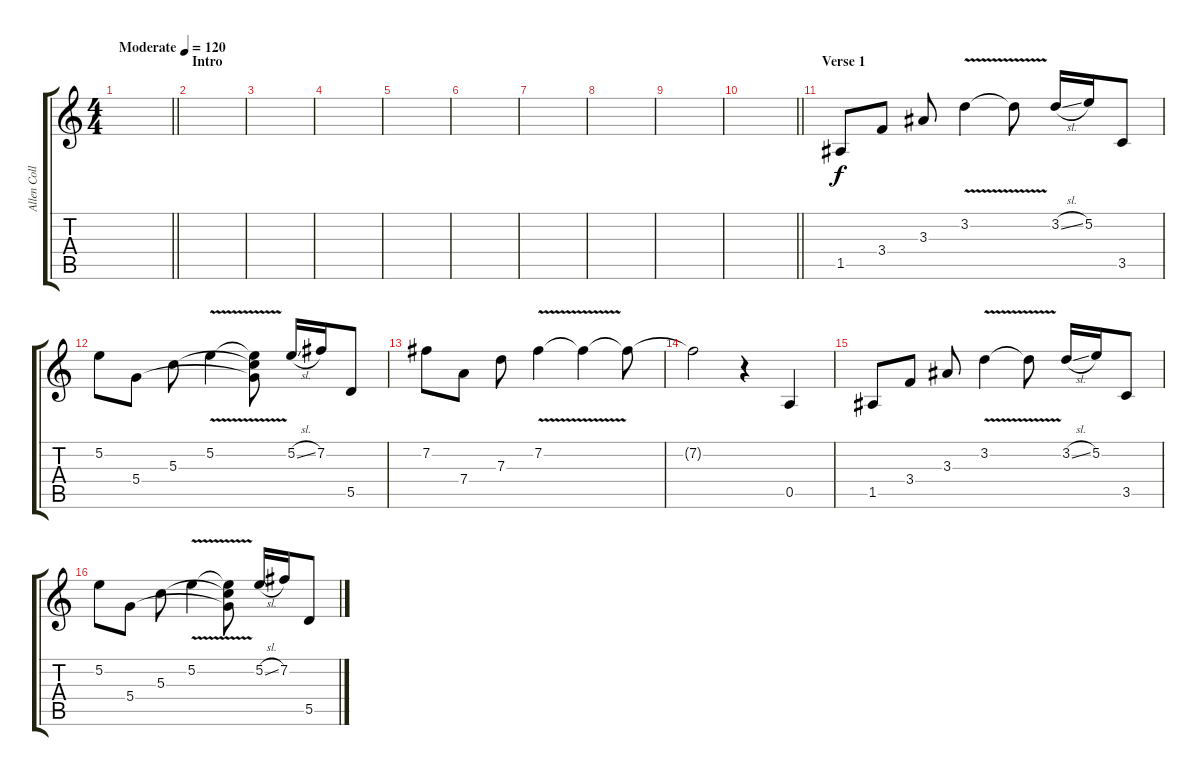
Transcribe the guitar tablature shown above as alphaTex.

\track ("Allen Collins (Rhythm Guitar II)" "Allen Coll") {instrument distortionguitar}
\staff {score tabs}
\tuning (E4 B3 G3 D3 A2 E2) {hide}
\ts (4 4)
\tempo (120 "Moderate")
\clef g2
\barLineRight lightlight
\ks c
|
\section ("" "Intro")
|
|
|
|
|
|
|
|
\barLineRight lightlight
|
\section ("" "Verse 1")
1.5.8 3.4.8 3.3.8 3.2{v}.4 3.2{t}.8 3.2{sl}.16 5.2.16 3.5.8 |
5.2.8 5.4.8 5.3.8 5.2{v}.4 (5.2{t} 5.3{t} 5.4{t}).8 5.2{sl}.16 7.2.16 5.5.8 |
7.2.8 7.4.8 7.3.8 7.2{v}.4 7.2{t}.4 7.2{t}.8 |
7.2{t}.2 r.4 0.5.4 |
1.5.8 3.4.8 3.3.8 3.2{v}.4 3.2{t}.8 3.2{sl}.16 5.2.16 3.5.8 |
5.2.8 5.4.8 5.3.8 5.2{v}.4 (5.2{t} 5.3{t} 5.4{t}).8 5.2{sl}.16 7.2.16 5.5.8
